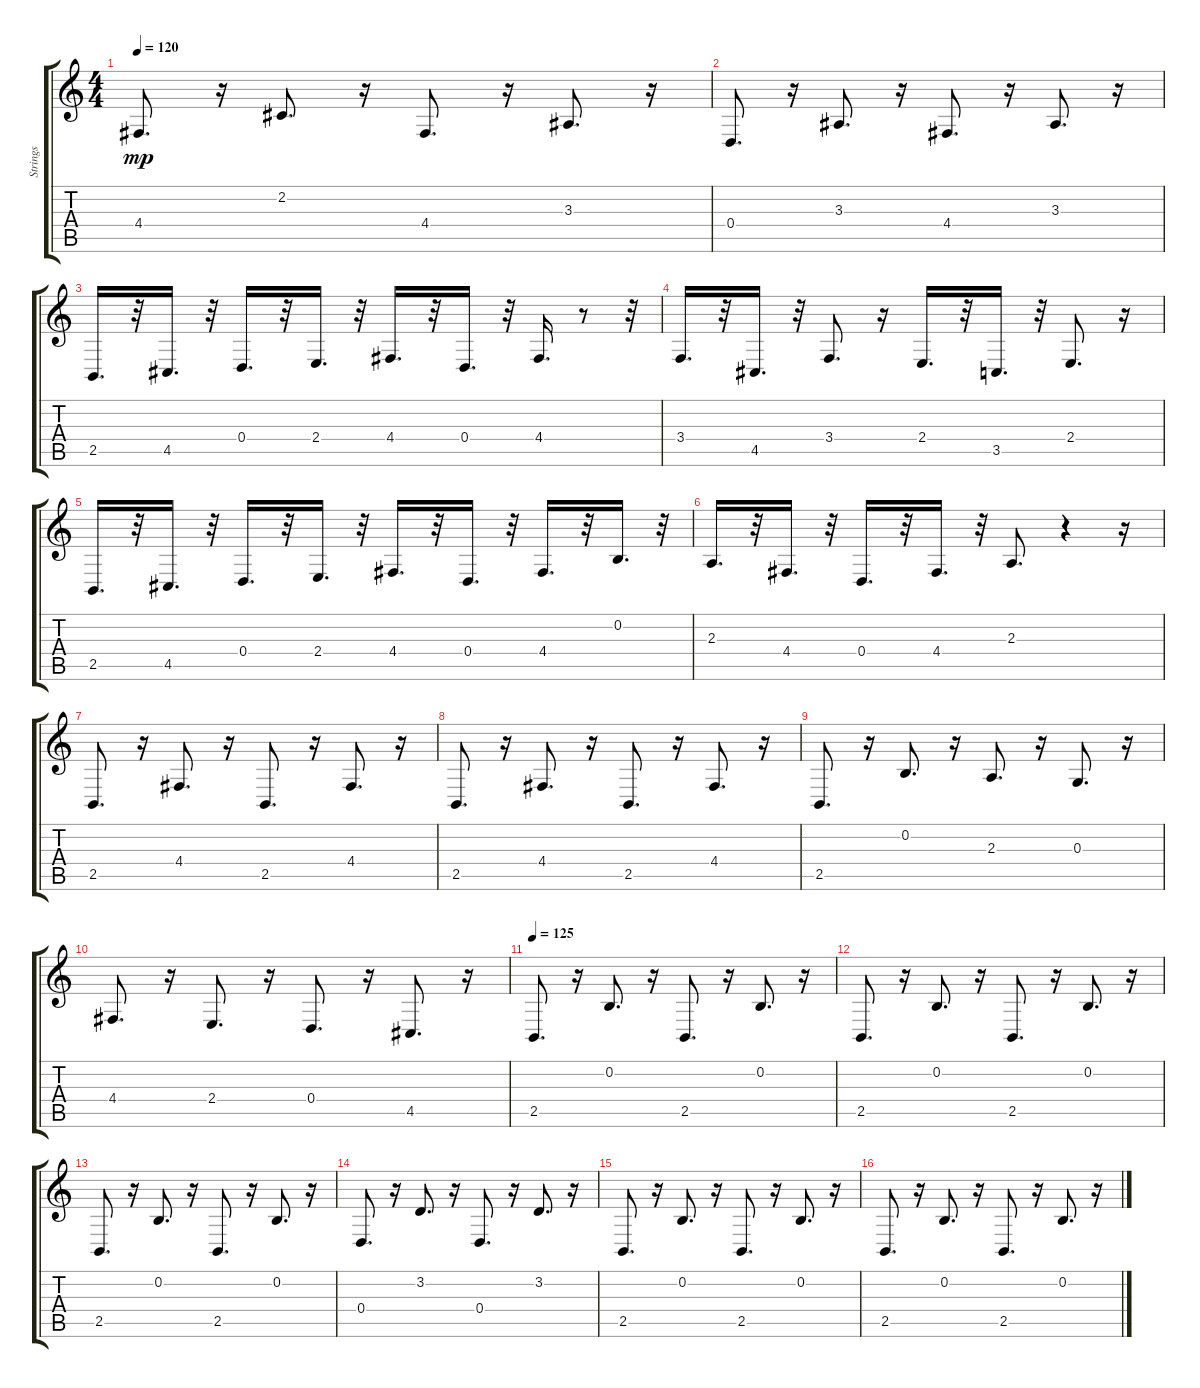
\track ("Strings" "Strings") {instrument stringensemble1}
\staff {score tabs}
\tuning (E4 B3 G3 D3 A2 E2) {hide}
\ts (4 4)
\tempo 120
\clef g2
\ks c
4.4.8{d dy mp} r.16 2.2.8{d} r.16 4.4.8{d} r.16 3.3.8{d} r.16 |
0.4.8{d} r.16 3.3.8{d} r.16 4.4.8{d} r.16 3.3.8{d} r.16 |
2.5.16{d} r.32 4.5.16{d} r.32 0.4.16{d} r.32 2.4.16{d} r.32 4.4.16{d} r.32 0.4.16{d} r.32 4.4.16{d} r.8 r.32 |
3.4.16{d} r.32 4.5.16{d} r.32 3.4.8{d} r.16 2.4.16{d} r.32 3.5.16{d} r.32 2.4.8{d} r.16 |
2.5.16{d} r.32 4.5.16{d} r.32 0.4.16{d} r.32 2.4.16{d} r.32 4.4.16{d} r.32 0.4.16{d} r.32 4.4.16{d} r.32 0.2.16{d} r.32 |
2.3.16{d} r.32 4.4.16{d} r.32 0.4.16{d} r.32 4.4.16{d} r.32 2.3.8{d} r.4 r.16 |
2.5.8{d} r.16 4.4.8{d} r.16 2.5.8{d} r.16 4.4.8{d} r.16 |
2.5.8{d} r.16 4.4.8{d} r.16 2.5.8{d} r.16 4.4.8{d} r.16 |
2.5.8{d} r.16 0.2.8{d} r.16 2.3.8{d} r.16 0.3.8{d} r.16 |
4.4.8{d} r.16 2.4.8{d} r.16 0.4.8{d} r.16 4.5.8{d} r.16 |
\tempo 125
2.5.8{d} r.16 0.2.8{d} r.16 2.5.8{d} r.16 0.2.8{d} r.16 |
2.5.8{d} r.16 0.2.8{d} r.16 2.5.8{d} r.16 0.2.8{d} r.16 |
2.5.8{d} r.16 0.2.8{d} r.16 2.5.8{d} r.16 0.2.8{d} r.16 |
0.4.8{d} r.16 3.2.8{d} r.16 0.4.8{d} r.16 3.2.8{d} r.16 |
2.5.8{d} r.16 0.2.8{d} r.16 2.5.8{d} r.16 0.2.8{d} r.16 |
2.5.8{d} r.16 0.2.8{d} r.16 2.5.8{d} r.16 0.2.8{d} r.16
